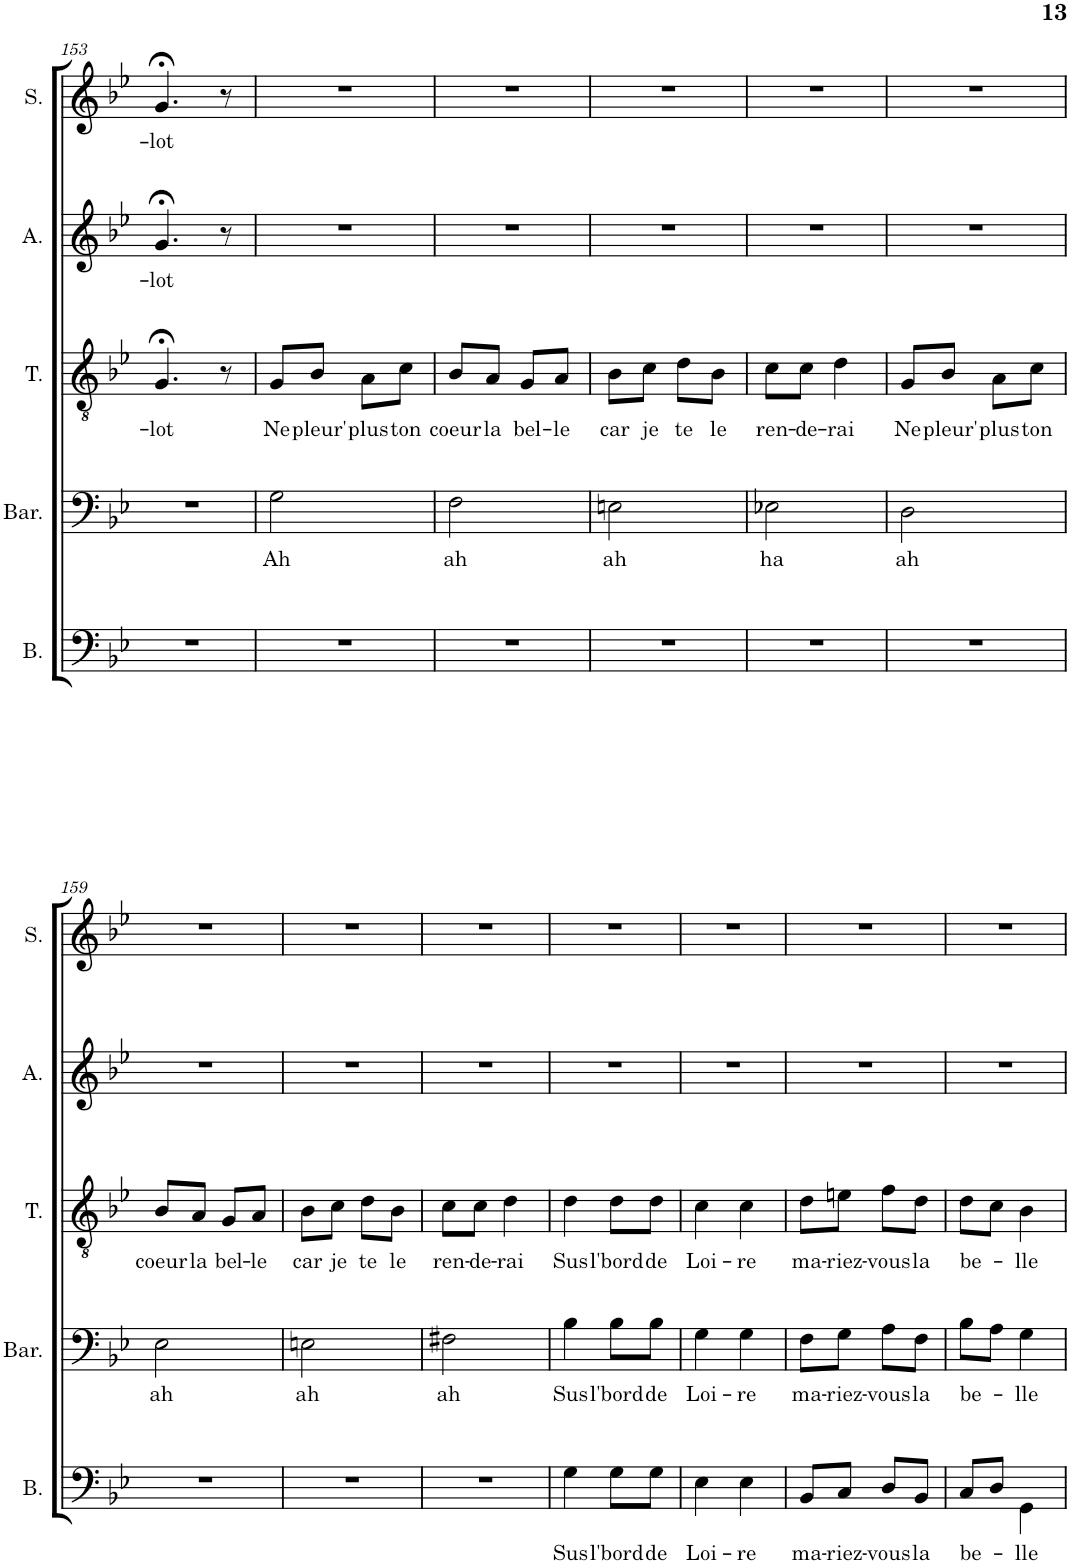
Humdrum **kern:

**kern	**text	**kern	**text	**kern	**text	**kern	**text	**kern	**text
*part5	*part5	*part4	*part4	*part3	*part3	*part2	*part2	*part1	*part1
*staff5	*staff5	*staff4	*staff4	*staff3	*staff3	*staff2	*staff2	*staff1	*staff1
*I"Basse	*	*I"Baryton	*	*I"Tenor	*	*I"Alto	*	*I"Soprano	*
*I'B.	*	*I'Bar.	*	*I'T.	*	*I'A.	*	*I'S.	*
!!LO:PB:g=z
*clefF4	*	*clefF4	*	*clefGv2	*	*clefG2	*	*clefG2	*
*k[b-e-]	*	*k[b-e-]	*	*k[b-e-]	*	*k[b-e-]	*	*k[b-e-]	*
*M2/4	*	*M2/4	*	*M2/4	*	*M2/4	*	*M2/4	*
=153	=153	=153	=153	=153	=153	=153	=153	=153	=153
!	!	!	!	!	!LO:LY:b	!	!LO:LY:b	!	!LO:LY:b
2r	.	2r	.	4.G;</	-lot	4.g;</	-lot	4.g;</	-lot
.	.	.	.	8r	.	8r	.	8r	.
=154	=154	=154	=154	=154	=154	=154	=154	=154	=154
!	!	!	!LO:LY:b	!	!LO:LY:b	!	!	!	!
2r	.	2G\	Ah	8G/L	Ne	2r	.	2r	.
!	!	!	!	!	!LO:LY:b	!	!	!	!
.	.	.	.	8B-/J	pleur'	.	.	.	.
!	!	!	!	!	!LO:LY:b	!	!	!	!
.	.	.	.	8A\L	plus	.	.	.	.
!	!	!	!	!	!LO:LY:b	!	!	!	!
.	.	.	.	8c\J	ton	.	.	.	.
=155	=155	=155	=155	=155	=155	=155	=155	=155	=155
!	!	!	!LO:LY:b	!	!LO:LY:b	!	!	!	!
2r	.	2F\	ah	8B-/L	coeur	2r	.	2r	.
!	!	!	!	!	!LO:LY:b	!	!	!	!
.	.	.	.	8A/J	la	.	.	.	.
!	!	!	!	!	!LO:LY:b	!	!	!	!
.	.	.	.	8G/L	bel-	.	.	.	.
!	!	!	!	!	!LO:LY:b	!	!	!	!
.	.	.	.	8A/J	-le	.	.	.	.
=156	=156	=156	=156	=156	=156	=156	=156	=156	=156
!	!	!	!LO:LY:b	!	!LO:LY:b	!	!	!	!
2r	.	2En\	ah	8B-\L	car	2r	.	2r	.
!	!	!	!	!	!LO:LY:b	!	!	!	!
.	.	.	.	8c\J	je	.	.	.	.
!	!	!	!	!	!LO:LY:b	!	!	!	!
.	.	.	.	8d\L	te	.	.	.	.
!	!	!	!	!	!LO:LY:b	!	!	!	!
.	.	.	.	8B-\J	le	.	.	.	.
=157	=157	=157	=157	=157	=157	=157	=157	=157	=157
!	!	!	!LO:LY:b	!	!LO:LY:b	!	!	!	!
2r	.	2E-X\	ha	8c\L	ren-	2r	.	2r	.
!	!	!	!	!	!LO:LY:b	!	!	!	!
.	.	.	.	8c\J	-de-	.	.	.	.
!	!	!	!	!	!LO:LY:b	!	!	!	!
.	.	.	.	4d\	-rai	.	.	.	.
=158	=158	=158	=158	=158	=158	=158	=158	=158	=158
!	!	!	!LO:LY:b	!	!LO:LY:b	!	!	!	!
2r	.	2D\	ah	8G/L	Ne	2r	.	2r	.
!	!	!	!	!	!LO:LY:b	!	!	!	!
.	.	.	.	8B-/J	pleur'	.	.	.	.
!	!	!	!	!	!LO:LY:b	!	!	!	!
.	.	.	.	8A\L	plus	.	.	.	.
!	!	!	!	!	!LO:LY:b	!	!	!	!
.	.	.	.	8c\J	ton	.	.	.	.
!!LO:LB:g=z
=159	=159	=159	=159	=159	=159	=159	=159	=159	=159
!	!	!	!LO:LY:b	!	!LO:LY:b	!	!	!	!
2r	.	2E-\	ah	8B-/L	coeur	2r	.	2r	.
!	!	!	!	!	!LO:LY:b	!	!	!	!
.	.	.	.	8A/J	la	.	.	.	.
!	!	!	!	!	!LO:LY:b	!	!	!	!
.	.	.	.	8G/L	bel-	.	.	.	.
!	!	!	!	!	!LO:LY:b	!	!	!	!
.	.	.	.	8A/J	-le	.	.	.	.
=160	=160	=160	=160	=160	=160	=160	=160	=160	=160
!	!	!	!LO:LY:b	!	!LO:LY:b	!	!	!	!
2r	.	2En\	ah	8B-\L	car	2r	.	2r	.
!	!	!	!	!	!LO:LY:b	!	!	!	!
.	.	.	.	8c\J	je	.	.	.	.
!	!	!	!	!	!LO:LY:b	!	!	!	!
.	.	.	.	8d\L	te	.	.	.	.
!	!	!	!	!	!LO:LY:b	!	!	!	!
.	.	.	.	8B-\J	le	.	.	.	.
=161	=161	=161	=161	=161	=161	=161	=161	=161	=161
!	!	!	!LO:LY:b	!	!LO:LY:b	!	!	!	!
2r	.	2F#X\	ah	8c\L	ren-	2r	.	2r	.
!	!	!	!	!	!LO:LY:b	!	!	!	!
.	.	.	.	8c\J	-de-	.	.	.	.
!	!	!	!	!	!LO:LY:b	!	!	!	!
.	.	.	.	4d\	-rai	.	.	.	.
=162	=162	=162	=162	=162	=162	=162	=162	=162	=162
!	!LO:LY:b	!	!LO:LY:b	!	!LO:LY:b	!	!	!	!
4G\	Sus	4B-\	Sus	4d\	Sus	2r	.	2r	.
!	!LO:LY:b	!	!LO:LY:b	!	!LO:LY:b	!	!	!	!
8G\L	l'bord	8B-\L	l'bord	8d\L	l'bord	.	.	.	.
!	!LO:LY:b	!	!LO:LY:b	!	!LO:LY:b	!	!	!	!
8G\J	de	8B-\J	de	8d\J	de	.	.	.	.
=163	=163	=163	=163	=163	=163	=163	=163	=163	=163
!	!LO:LY:b	!	!LO:LY:b	!	!LO:LY:b	!	!	!	!
4E-\	Loi-	4G\	Loi-	4c\	Loi-	2r	.	2r	.
!	!LO:LY:b	!	!LO:LY:b	!	!LO:LY:b	!	!	!	!
4E-\	-re	4G\	-re	4c\	-re	.	.	.	.
=164	=164	=164	=164	=164	=164	=164	=164	=164	=164
!	!LO:LY:b	!	!LO:LY:b	!	!LO:LY:b	!	!	!	!
8BB-/L	ma-	8F\L	ma-	8d\L	ma-	2r	.	2r	.
!	!LO:LY:b	!	!LO:LY:b	!	!LO:LY:b	!	!	!	!
8C/J	-riez-	8G\J	-riez-	8en\J	-riez-	.	.	.	.
!	!LO:LY:b	!	!LO:LY:b	!	!LO:LY:b	!	!	!	!
8D/L	-vous	8A\L	-vous	8f\L	-vous	.	.	.	.
!	!LO:LY:b	!	!LO:LY:b	!	!LO:LY:b	!	!	!	!
8BB-/J	la	8F\J	la	8d\J	la	.	.	.	.
=165	=165	=165	=165	=165	=165	=165	=165	=165	=165
!	!LO:LY:b	!	!LO:LY:b	!	!LO:LY:b	!	!	!	!
8C/L	be-	8B-\L	be-	8d\L	be-	2r	.	2r	.
8D/J	.	8A\J	.	8c\J	.	.	.	.	.
!	!LO:LY:b	!	!LO:LY:b	!	!LO:LY:b	!	!	!	!
4GG\	-lle	4G\	-lle	4B-\	-lle	.	.	.	.
=	=	=	=	=	=	=	=	=	=
*-	*-	*-	*-	*-	*-	*-	*-	*-	*-
